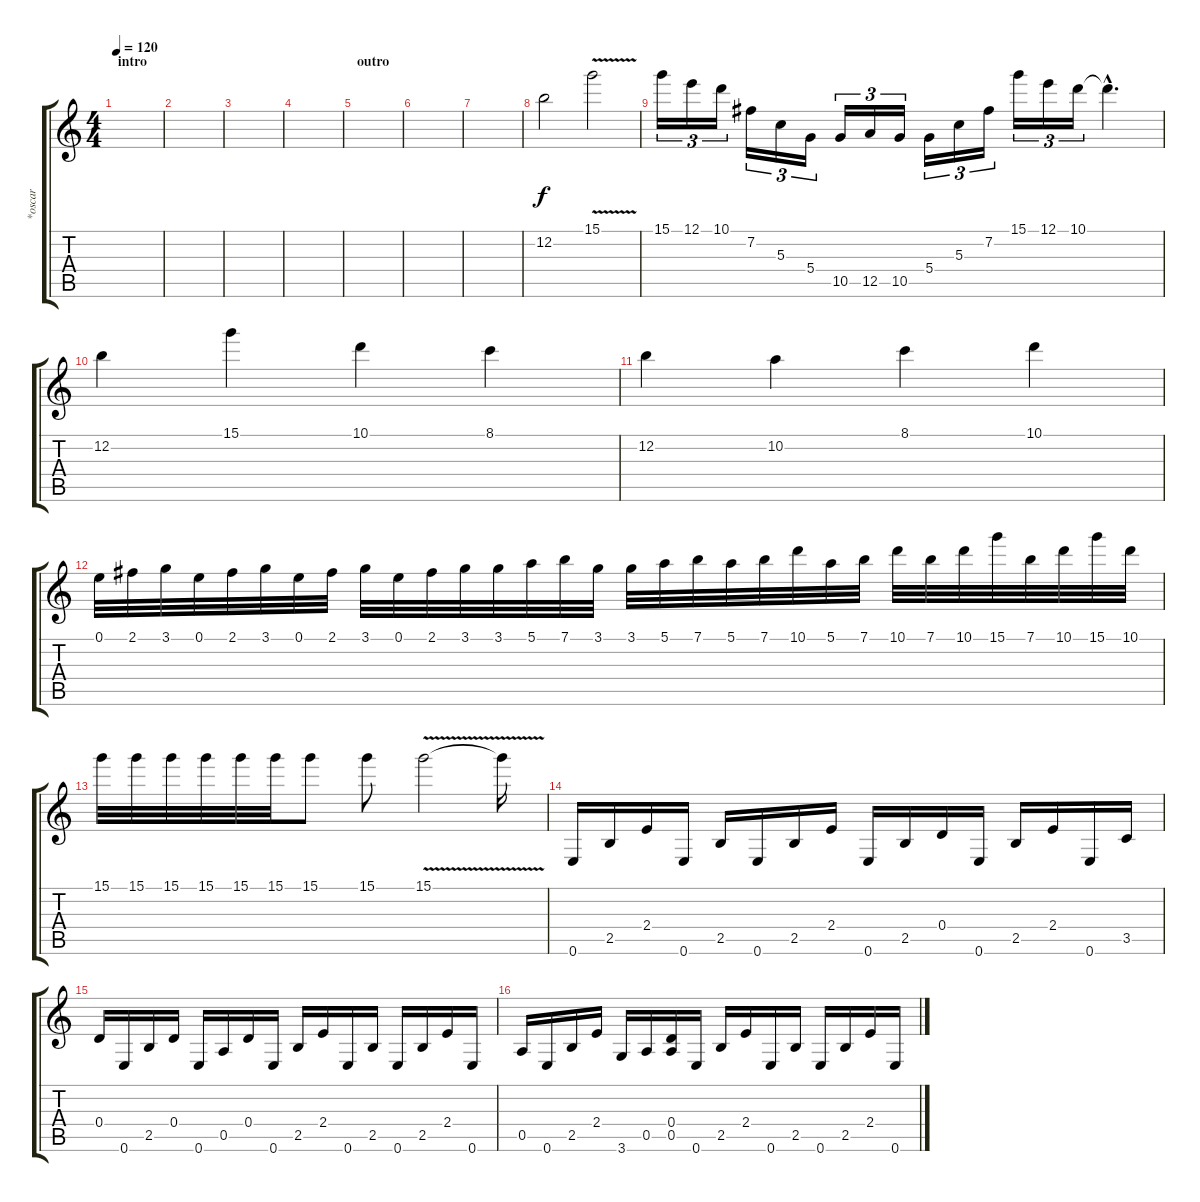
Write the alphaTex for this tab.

\track ("*oscar" "*oscar") {instrument overdrivenguitar}
\staff {score tabs}
\tuning (E4 B3 G3 D3 A2 E2) {hide}
\ts (4 4)
\section ("" "intro")
\tempo 120
\clef g2
\ks c
|
|
|
|
\section ("" "outro")
|
|
|
12.2.2 15.1{v}.2 |
15.1.16{tu (3 2)} 12.1.16{tu (3 2)} 10.1.16{tu (3 2)} 7.2.16{tu (3 2)} 5.3.16{tu (3 2)} 5.4.16{tu (3 2)} 10.5.16{tu (3 2)} 12.5.16{tu (3 2)} 10.5.16{tu (3 2)} 5.4.16{tu (3 2)} 5.3.16{tu (3 2)} 7.2.16{tu (3 2)} 15.1.16{tu (3 2)} 12.1.16{tu (3 2)} 10.1.16{tu (3 2)} 10.1{hac t}.4{d} |
12.2.4 15.1.4 10.1.4 8.1.4 |
12.2.4 10.2.4 8.1.4 10.1.4 |
0.1.32 2.1.32 3.1.32 0.1.32 2.1.32 3.1.32 0.1.32 2.1.32 3.1.32 0.1.32 2.1.32 3.1.32 3.1.32 5.1.32 7.1.32 3.1.32 3.1.32 5.1.32 7.1.32 5.1.32 7.1.32 10.1.32 5.1.32 7.1.32 10.1.32 7.1.32 10.1.32 15.1.32 7.1.32 10.1.32 15.1.32 10.1.32 |
15.1.32 15.1.32 15.1.32 15.1.32 15.1.32 15.1.32 15.1.8 15.1.8 15.1{v}.2 15.1{t}.16 |
0.6.16 2.5.16 2.4.16 0.6.16 2.5.16 0.6.16 2.5.16 2.4.16 0.6.16 2.5.16 0.4.16 0.6.16 2.5.16 2.4.16 0.6.16 3.5.16 |
0.4.16 0.6.16 2.5.16 0.4.16 0.6.16 0.5.16 0.4.16 0.6.16 2.5.16 2.4.16 0.6.16 2.5.16 0.6.16 2.5.16 2.4.16 0.6.16 |
0.5.16 0.6.16 2.5.16 2.4.16 3.6.16 0.5.16 (0.4 0.5).16 0.6.16 2.5.16 2.4.16 0.6.16 2.5.16 0.6.16 2.5.16 2.4.16 0.6.16
